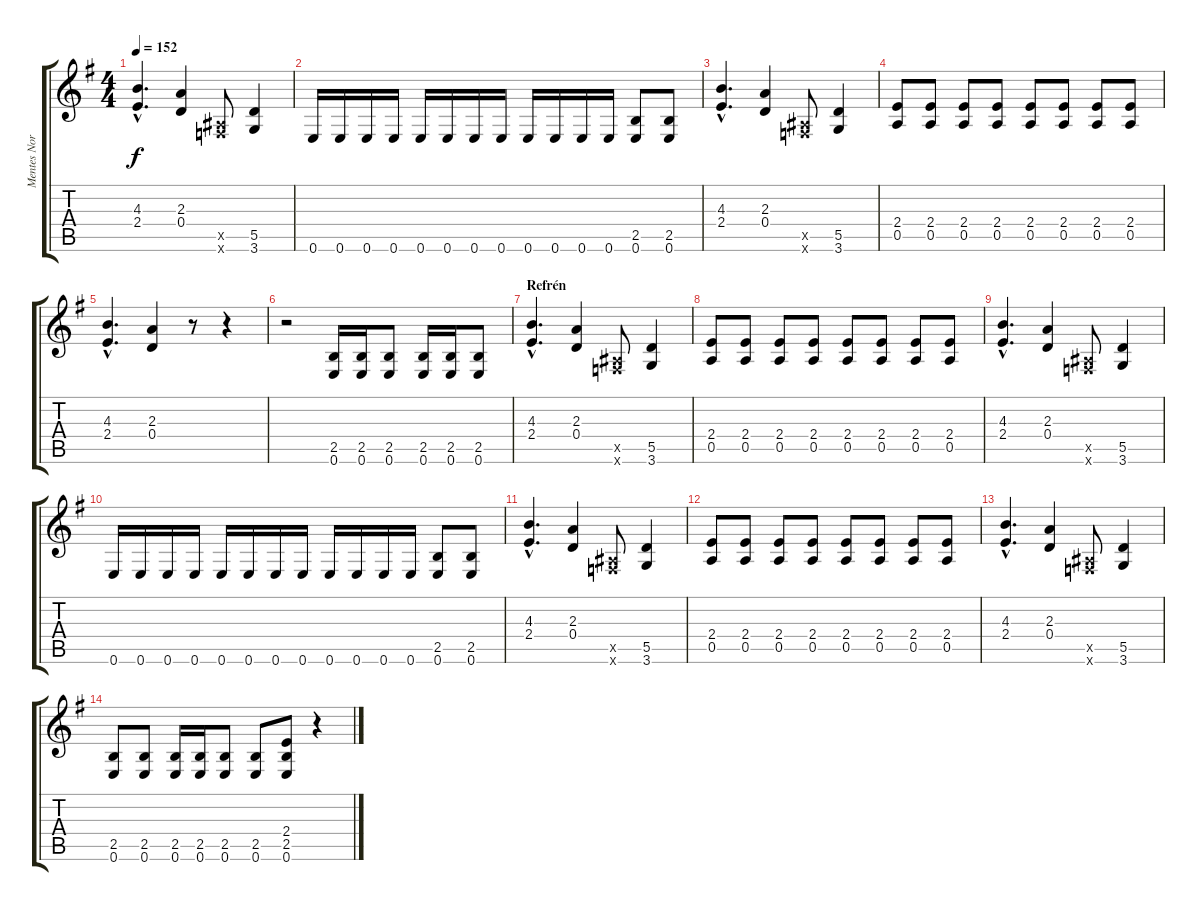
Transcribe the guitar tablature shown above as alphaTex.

\track ("Mentes Norbert" "Mentes Nor") {instrument overdrivenguitar}
\staff {score tabs}
\tuning (E4 B3 G3 D3 A2 E2) {hide}
\ts (4 4)
\tempo 152
\clef g2
\ks eminor
(4.3{hac} 2.4{hac}).4{d dy f} (2.3 0.4).4 (1.5{x} 1.6{x}).8 (5.5 3.6).4 |
0.6.16 0.6.16 0.6.16 0.6.16 0.6.16 0.6.16 0.6.16 0.6.16 0.6.16 0.6.16 0.6.16 0.6.16 (2.5 0.6).8 (2.5 0.6).8 |
(4.3{hac} 2.4{hac}).4{d} (2.3 0.4).4 (1.5{x} 1.6{x}).8 (5.5 3.6).4 |
(2.4 0.5).8 (2.4 0.5).8 (2.4 0.5).8 (2.4 0.5).8 (2.4 0.5).8 (2.4 0.5).8 (2.4 0.5).8 (2.4 0.5).8 |
(4.3{hac} 2.4{hac}).4{d} (2.3 0.4).4 r.8 r.4 |
r.2 (2.5 0.6).16 (2.5 0.6).16 (2.5 0.6).8 (2.5 0.6).16 (2.5 0.6).16 (2.5 0.6).8 |
\section ("" "Refrén")
(4.3{hac} 2.4{hac}).4{d} (2.3 0.4).4 (1.5{x} 1.6{x}).8 (5.5 3.6).4 |
(2.4 0.5).8 (2.4 0.5).8 (2.4 0.5).8 (2.4 0.5).8 (2.4 0.5).8 (2.4 0.5).8 (2.4 0.5).8 (2.4 0.5).8 |
(4.3{hac} 2.4{hac}).4{d} (2.3 0.4).4 (1.5{x} 1.6{x}).8 (5.5 3.6).4 |
0.6.16 0.6.16 0.6.16 0.6.16 0.6.16 0.6.16 0.6.16 0.6.16 0.6.16 0.6.16 0.6.16 0.6.16 (2.5 0.6).8 (2.5 0.6).8 |
(4.3{hac} 2.4{hac}).4{d} (2.3 0.4).4 (1.5{x} 1.6{x}).8 (5.5 3.6).4 |
(2.4 0.5).8 (2.4 0.5).8 (2.4 0.5).8 (2.4 0.5).8 (2.4 0.5).8 (2.4 0.5).8 (2.4 0.5).8 (2.4 0.5).8 |
(4.3{hac} 2.4{hac}).4{d} (2.3 0.4).4 (1.5{x} 1.6{x}).8 (5.5 3.6).4 |
(2.5 0.6).8 (2.5 0.6).8 (2.5 0.6).16 (2.5 0.6).16 (2.5 0.6).8 (2.5 0.6).8 (2.4 2.5 0.6).8 r.4
